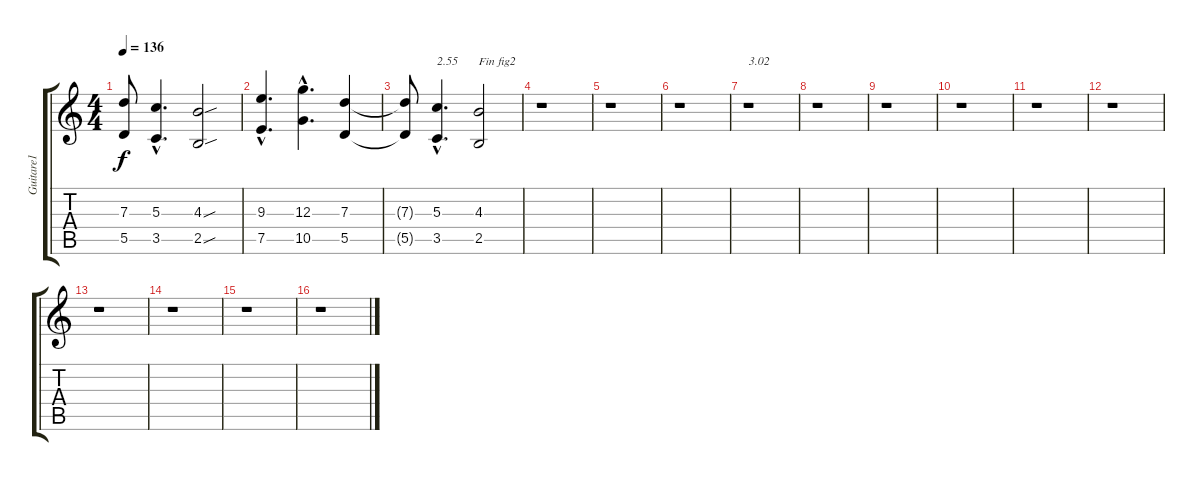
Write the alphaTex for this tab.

\track ("Guitare1" "Guitare1") {instrument overdrivenguitar}
\staff {score tabs}
\tuning (E4 B3 G3 D3 A2 E2) {hide}
\ts (4 4)
\tempo 136
\clef g2
\ks c
(7.3{t} 5.5{t}).8{dy f} (5.3{hac} 3.5{hac}).4{d} (4.3{sou} 2.5{sou}).2 |
(9.3{hac} 7.5{hac}).4{d} (12.3{hac} 10.5{hac}).4{d} (7.3 5.5).4 |
(7.3{t} 5.5{t}).8 (5.3{hac} 3.5{hac}).4{d txt "2.55"} (4.3 2.5).2{txt "Fin fig2"} |
r.1 |
r.1 |
r.1 |
r.1{txt "3.02"} |
r.1 |
r.1 |
r.1 |
r.1 |
r.1 |
r.1 |
r.1 |
r.1 |
r.1
